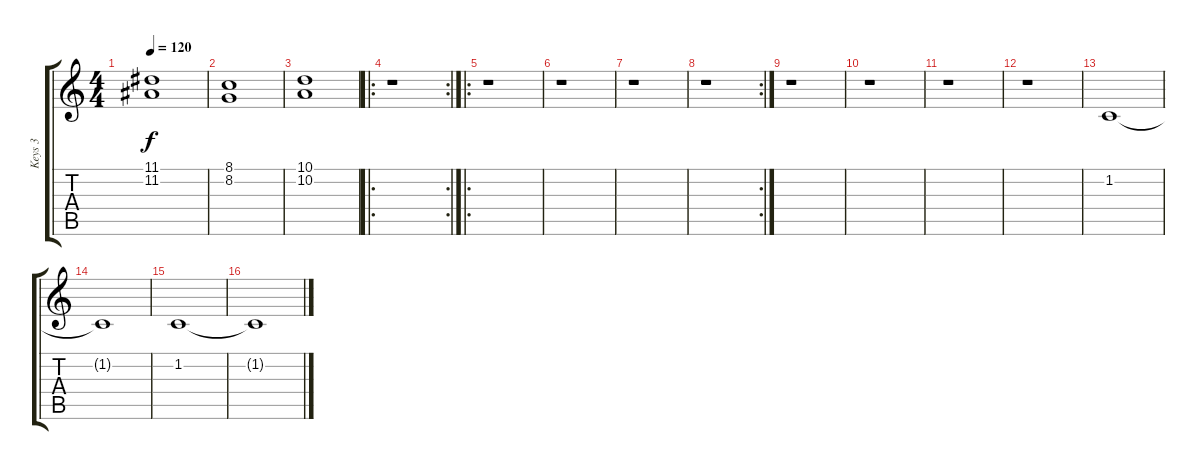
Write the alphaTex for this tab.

\track ("Keys 3" "Keys 3") {instrument pad2warm}
\staff {score tabs}
\tuning (E4 B3 G3 D3 A2 E2) {hide}
\ts (4 4)
\tempo 120
\clef g2
\ks c
(11.1 11.2).1{dy f} |
(8.1 8.2).1 |
(10.1 10.2).1 |
\ro
\rc 2
r.1 |
\ro
r.1 |
r.1 |
r.1 |
\rc 2
r.1 |
r.1 |
r.1 |
r.1 |
r.1 |
1.2.1 |
1.2{t}.1 |
1.2.1 |
1.2{t}.1
